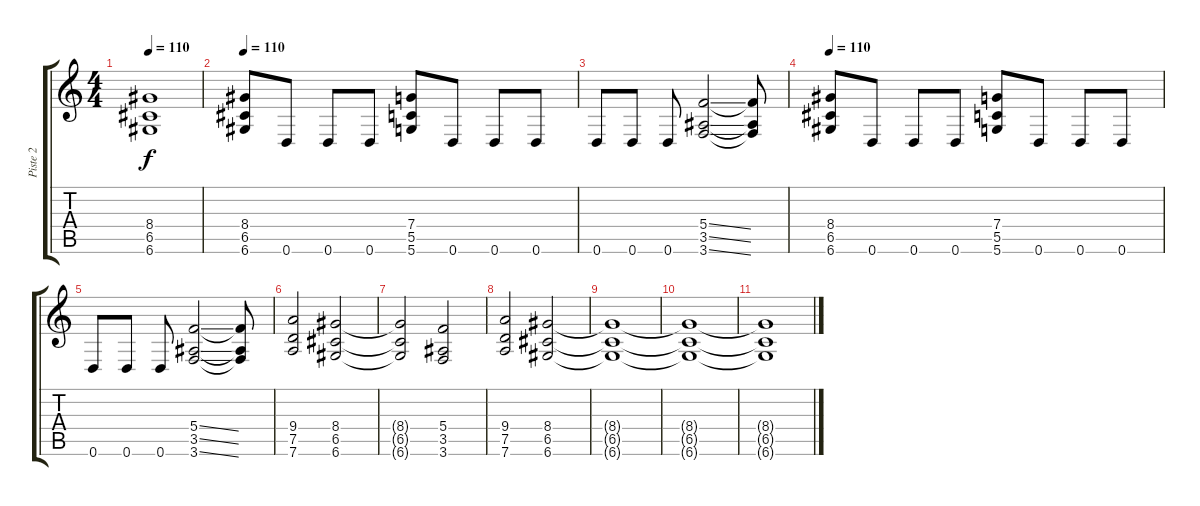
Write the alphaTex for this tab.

\track ("Piste 2" "Piste 2") {instrument distortionguitar}
\staff {score tabs}
\tuning (D4 A3 F3 C3 G2 D2) {hide}
\ts (4 4)
\tempo 110
\clef g2
\ks c
(8.4{t} 6.5{t} 6.6{t}).1{dy f} |
\tempo 110
(8.4 6.5 6.6).8 0.6.8 0.6.8 0.6.8 (7.4 5.5 5.6).8 0.6.8 0.6.8 0.6.8 |
0.6.8 0.6.8 0.6.8 (5.4{ss} 3.5{ss} 3.6{ss}).2 (5.4{t} 3.5{t} 3.6{t}).8 |
\tempo 110
(8.4 6.5 6.6).8 0.6.8 0.6.8 0.6.8 (7.4 5.5 5.6).8 0.6.8 0.6.8 0.6.8 |
0.6.8 0.6.8 0.6.8 (5.4{ss} 3.5{ss} 3.6{ss}).2 (5.4{t} 3.5{t} 3.6{t}).8 |
(9.4 7.5 7.6).2 (8.4 6.5 6.6).2 |
(8.4{t} 6.5{t} 6.6{t}).2 (5.4 3.5 3.6).2 |
(9.4 7.5 7.6).2 (8.4 6.5 6.6).2 |
(8.4{t} 6.5{t} 6.6{t}).1 |
(8.4{t} 6.5{t} 6.6{t}).1 |
(8.4{t} 6.5{t} 6.6{t}).1
